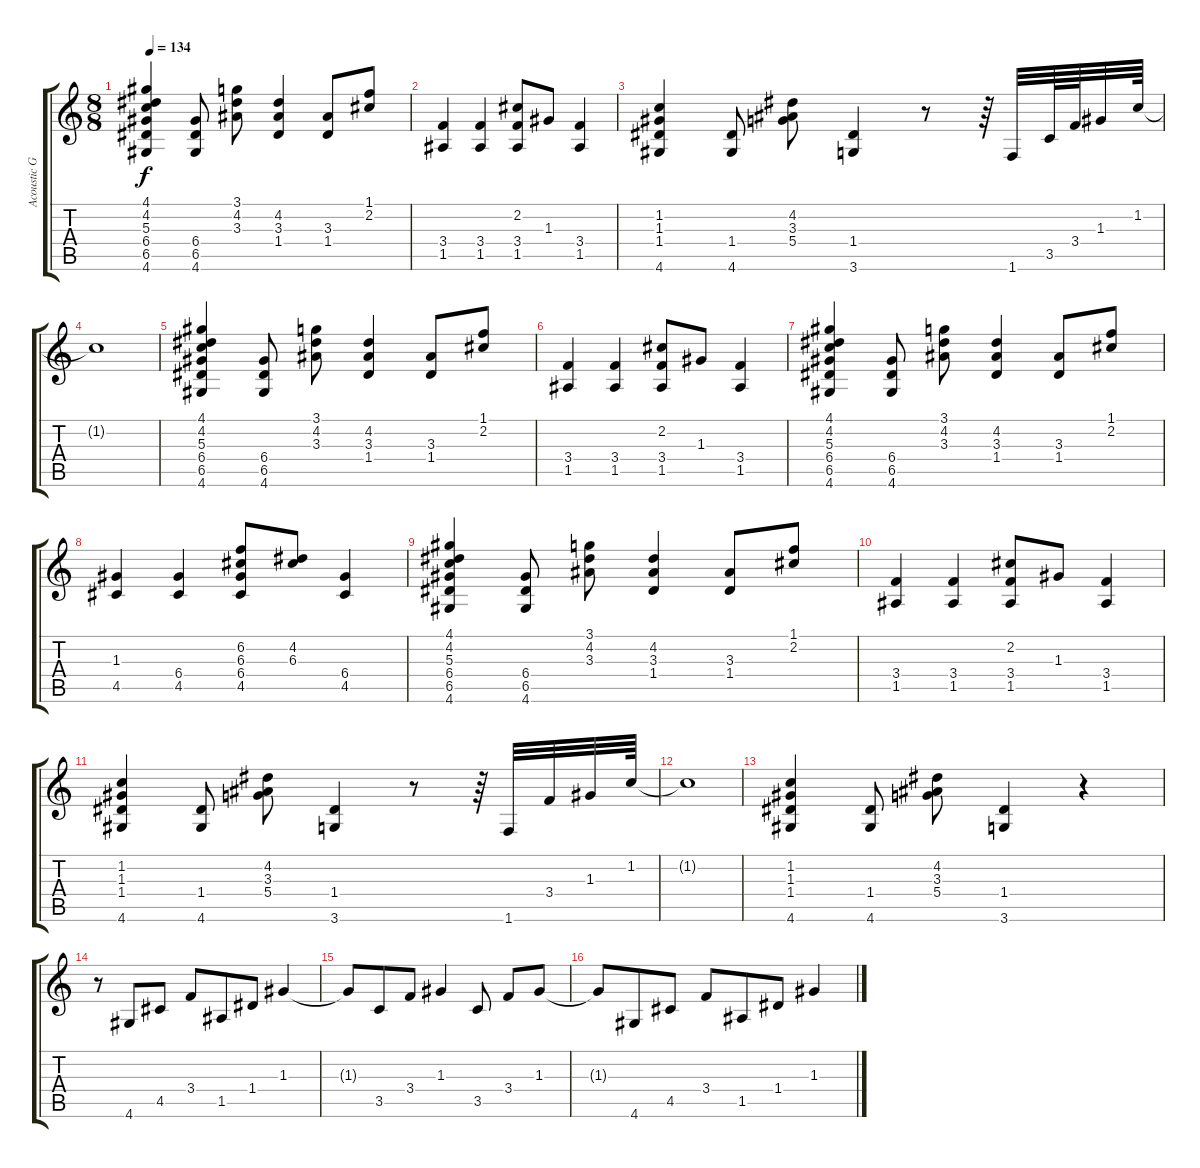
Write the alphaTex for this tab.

\track ("Acoustic Guitar" "Acoustic G") {instrument acousticguitarsteel}
\staff {score tabs}
\tuning (E4 B3 G3 D3 A2 E2) {hide}
\ts (8 8)
\tempo 134
\clef g2
\ks c
(4.1 4.2 5.3 6.4 6.5 4.6).4{dy f} (6.4 6.5 4.6).8 (3.1 4.2 3.3).8 (4.2 3.3 1.4).4 (3.3 1.4).8 (1.1 2.2).8 |
(3.4 1.5).4 (3.4 1.5).4 (2.2 3.4 1.5).8 1.3.8 (3.4 1.5).4 |
(1.2 1.3 1.4 4.6).4 (1.4 4.6).8 (4.2 3.3 5.4).8 (1.4 3.6).4 r.8 r.64 1.6.32 3.5.64 3.4.64 1.3.32 1.2.64 |
1.2{t}.1 |
(4.1 4.2 5.3 6.4 6.5 4.6).4 (6.4 6.5 4.6).8 (3.1 4.2 3.3).8 (4.2 3.3 1.4).4 (3.3 1.4).8 (1.1 2.2).8 |
(3.4 1.5).4 (3.4 1.5).4 (2.2 3.4 1.5).8 1.3.8 (3.4 1.5).4 |
(4.1 4.2 5.3 6.4 6.5 4.6).4 (6.4 6.5 4.6).8 (3.1 4.2 3.3).8 (4.2 3.3 1.4).4 (3.3 1.4).8 (1.1 2.2).8 |
(1.3 4.5).4 (6.4 4.5).4 (6.2 6.3 6.4 4.5).8 (4.2 6.3).8 (6.4 4.5).4 |
(4.1 4.2 5.3 6.4 6.5 4.6).4 (6.4 6.5 4.6).8 (3.1 4.2 3.3).8 (4.2 3.3 1.4).4 (3.3 1.4).8 (1.1 2.2).8 |
(3.4 1.5).4 (3.4 1.5).4 (2.2 3.4 1.5).8 1.3.8 (3.4 1.5).4 |
(1.2 1.3 1.4 4.6).4 (1.4 4.6).8 (4.2 3.3 5.4).8 (1.4 3.6).4 r.8 r.64 1.6.32 3.4.32 1.3.32 1.2.64 |
1.2{t}.1 |
(1.2 1.3 1.4 4.6).4 (1.4 4.6).8 (4.2 3.3 5.4).8 (1.4 3.6).4 r.4 |
r.8 4.6.8 4.5.8 3.4.8 1.5.8 1.4.8 1.3.4 |
1.3{t}.8 3.5.8 3.4.8 1.3.4 3.5.8 3.4.8 1.3.8 |
1.3{t}.8 4.6.8 4.5.8 3.4.8 1.5.8 1.4.8 1.3.4
